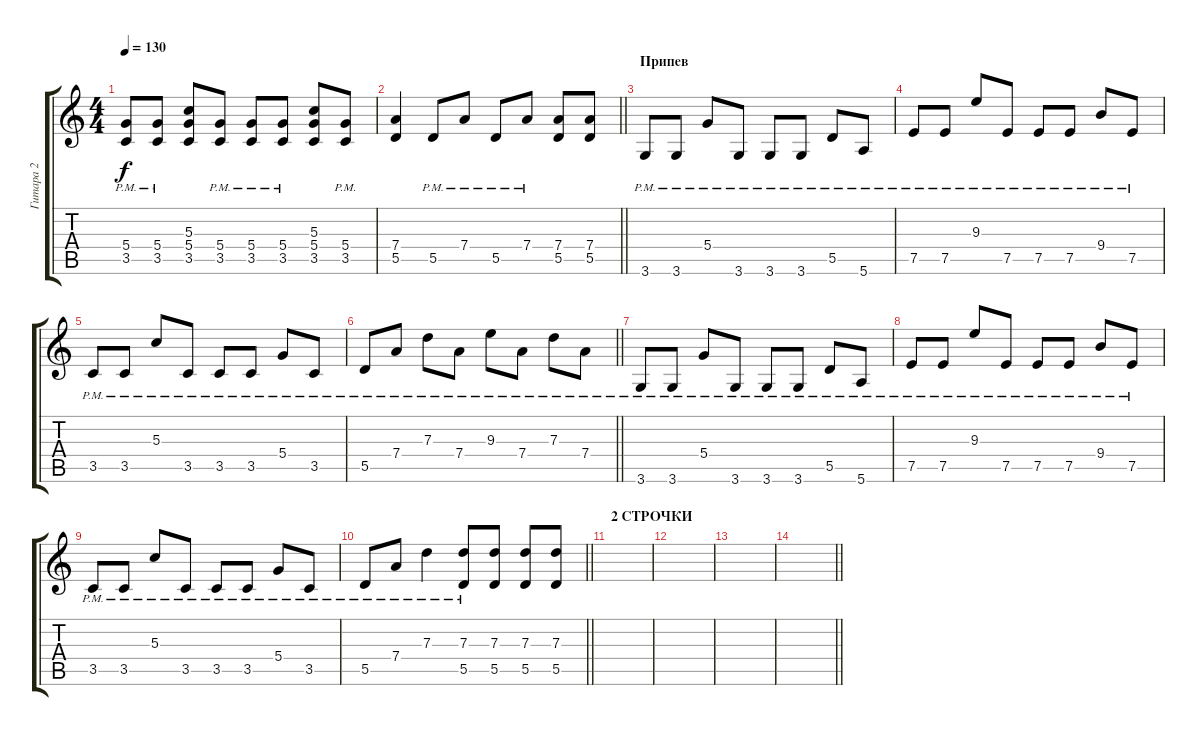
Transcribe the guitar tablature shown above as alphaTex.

\track ("Гитара 2" "Гитара 2") {instrument distortionguitar}
\staff {score tabs}
\tuning (E4 B3 G3 D3 A2 E2) {hide}
\ts (4 4)
\tempo 130
\clef g2
\ks c
(5.4{pm} 3.5{pm}).8{dy f} (5.4{pm} 3.5{pm}).8 (5.3 5.4 3.5).8 (5.4{pm} 3.5{pm}).8 (5.4{pm} 3.5{pm}).8 (5.4{pm} 3.5{pm}).8 (5.3 5.4 3.5).8 (5.4{pm} 3.5{pm}).8 |
\barLineRight lightlight
(7.4 5.5).4 5.5{pm}.8 7.4{pm}.8 5.5{pm}.8 7.4{pm}.8 (7.4 5.5).8 (7.4 5.5).8 |
\section ("" "Припев")
3.6{pm}.8 3.6{pm}.8 5.4{pm}.8 3.6{pm}.8 3.6{pm}.8 3.6{pm}.8 5.5{pm}.8 5.6{pm}.8 |
7.5{pm}.8 7.5{pm}.8 9.3{pm}.8 7.5{pm}.8 7.5{pm}.8 7.5{pm}.8 9.4{pm}.8 7.5{pm}.8 |
3.5{pm}.8 3.5{pm}.8 5.3{pm}.8 3.5{pm}.8 3.5{pm}.8 3.5{pm}.8 5.4{pm}.8 3.5{pm}.8 |
\barLineRight lightlight
5.5{pm}.8 7.4{pm}.8 7.3{pm}.8 7.4{pm}.8 9.3{pm}.8 7.4{pm}.8 7.3{pm}.8 7.4{pm}.8 |
3.6{pm}.8 3.6{pm}.8 5.4{pm}.8 3.6{pm}.8 3.6{pm}.8 3.6{pm}.8 5.5{pm}.8 5.6{pm}.8 |
7.5{pm}.8 7.5{pm}.8 9.3{pm}.8 7.5{pm}.8 7.5{pm}.8 7.5{pm}.8 9.4{pm}.8 7.5{pm}.8 |
3.5{pm}.8 3.5{pm}.8 5.3{pm}.8 3.5{pm}.8 3.5{pm}.8 3.5{pm}.8 5.4{pm}.8 3.5{pm}.8 |
\barLineRight lightlight
5.5{pm}.8 7.4{pm}.8 7.3{pm}.4 (7.3{pm} 5.5{pm}).8 (7.3 5.5).8 (7.3 5.5).8 (7.3 5.5).8 |
\section ("" "2 СТРОЧКИ")
|
|
|
\barLineRight lightlight
